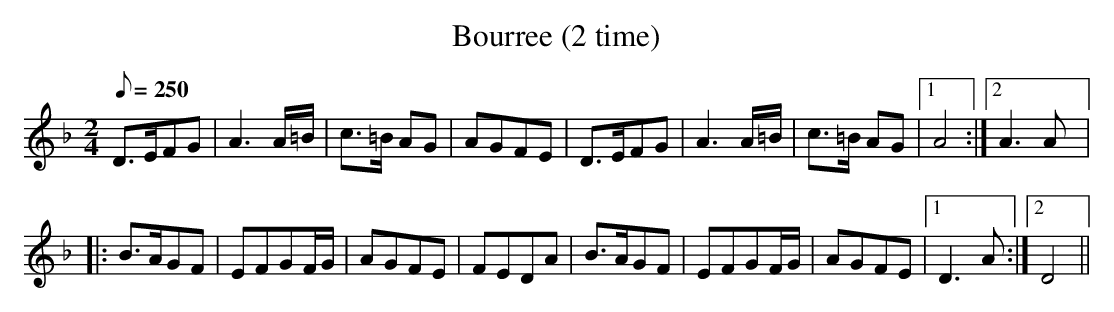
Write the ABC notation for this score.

X:1
T:Bourree (2 time)
M:2/4
L:1/8
Q:250
K:Dm
D>EFG|A3A/=B/|c>=B AG|AGFE|D>EFG|A3A/=B/|c>=B AG|1A4:|2A3A|:
B>AGF|EFGF/G/|AGFE|FEDA|B>AGF|EFGF/G/|AGFE|1D3A:|2D4||
